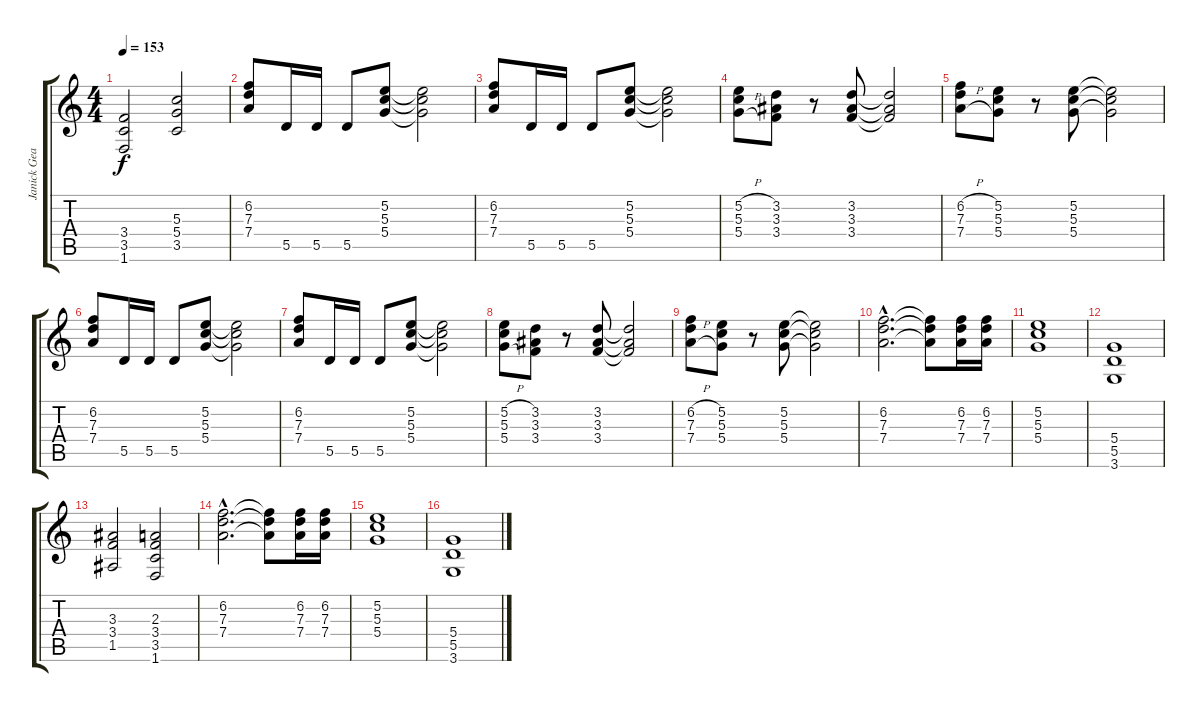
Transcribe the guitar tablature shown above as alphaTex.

\track ("Janick Gears" "Janick Gea") {instrument distortionguitar}
\staff {score tabs}
\tuning (E4 B3 G3 D3 A2 E2) {hide}
\ts (4 4)
\tempo 153
\clef g2
\ks c
(3.4 3.5 1.6).2{dy f} (5.3 5.4 3.5).2 |
(6.2 7.3 7.4).8 5.5.16 5.5.16 5.5.8 (5.2 5.3 5.4).8 (5.2{t} 5.3{t} 5.4{t}).2 |
(6.2 7.3 7.4).8 5.5.16 5.5.16 5.5.8 (5.2 5.3 5.4).8 (5.2{t} 5.3{t} 5.4{t}).2 |
(5.2{h} 5.3{h} 5.4{h}).8 (3.2 3.3 3.4).8 r.8 (3.2 3.3 3.4).8 (3.2{t} 3.3{t} 3.4{t}).2 |
(6.2{h} 7.3{h} 7.4{h}).8 (5.2 5.3 5.4).8 r.8 (5.2 5.3 5.4).8 (5.2{t} 5.3{t} 5.4{t}).2 |
(6.2 7.3 7.4).8 5.5.16 5.5.16 5.5.8 (5.2 5.3 5.4).8 (5.2{t} 5.3{t} 5.4{t}).2 |
(6.2 7.3 7.4).8 5.5.16 5.5.16 5.5.8 (5.2 5.3 5.4).8 (5.2{t} 5.3{t} 5.4{t}).2 |
(5.2{h} 5.3{h} 5.4{h}).8 (3.2 3.3 3.4).8 r.8 (3.2 3.3 3.4).8 (3.2{t} 3.3{t} 3.4{t}).2 |
(6.2{h} 7.3{h} 7.4{h}).8 (5.2 5.3 5.4).8 r.8 (5.2 5.3 5.4).8 (5.2{t} 5.3{t} 5.4{t}).2 |
(6.2{hac} 7.3{hac} 7.4{hac}).2{d} (6.2{t} 7.3{t} 7.4{t}).8 (6.2 7.3 7.4).16 (6.2 7.3 7.4).16 |
(5.2 5.3 5.4).1 |
(5.4 5.5 3.6).1 |
(3.3 3.4 1.5).2 (2.3 3.4 3.5 1.6).2 |
(6.2{hac} 7.3{hac} 7.4{hac}).2{d} (6.2{t} 7.3{t} 7.4{t}).8 (6.2 7.3 7.4).16 (6.2 7.3 7.4).16 |
(5.2 5.3 5.4).1 |
(5.4 5.5 3.6).1
